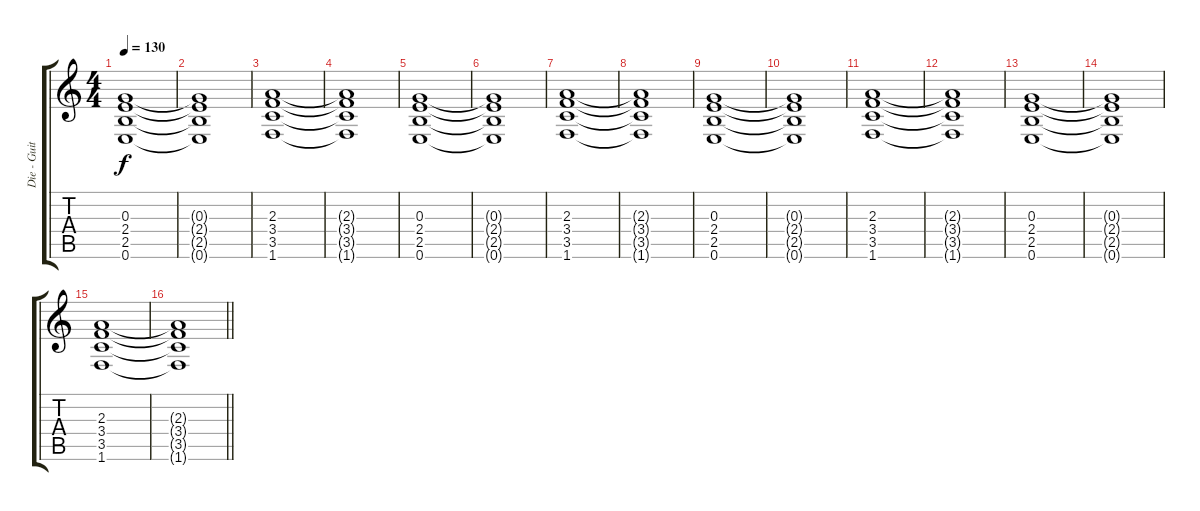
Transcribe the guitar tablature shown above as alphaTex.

\track ("Die - Guitar 1" "Die - Guit") {instrument overdrivenguitar}
\staff {score tabs}
\tuning (E4 B3 G3 D3 A2 E2) {hide}
\ts (4 4)
\tempo 130
\clef g2
\ks c
(0.3 2.4 2.5 0.6).1{dy f} |
(0.3{t} 2.4{t} 2.5{t} 0.6{t}).1 |
(2.3 3.4 3.5 1.6).1 |
(2.3{t} 3.4{t} 3.5{t} 1.6{t}).1 |
(0.3 2.4 2.5 0.6).1 |
(0.3{t} 2.4{t} 2.5{t} 0.6{t}).1 |
(2.3 3.4 3.5 1.6).1 |
(2.3{t} 3.4{t} 3.5{t} 1.6{t}).1 |
(0.3 2.4 2.5 0.6).1 |
(0.3{t} 2.4{t} 2.5{t} 0.6{t}).1 |
(2.3 3.4 3.5 1.6).1 |
(2.3{t} 3.4{t} 3.5{t} 1.6{t}).1 |
(0.3 2.4 2.5 0.6).1 |
(0.3{t} 2.4{t} 2.5{t} 0.6{t}).1 |
(2.3 3.4 3.5 1.6).1 |
\barLineRight lightlight
(2.3{t} 3.4{t} 3.5{t} 1.6{t}).1
